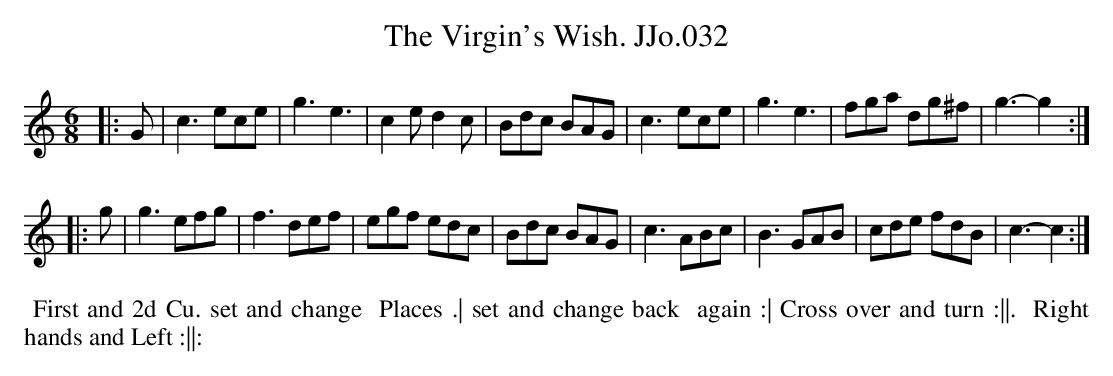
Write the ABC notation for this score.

X:1
T:Virgin's Wish. JJo.032, The
M:6/8
L:1/8
K:C
|: G |\
c3 ece | g3 e3 | c2e d2c | Bdc BAG |\
c3 ece | g3 e3 | fga dg^f | g3-g2 :|
|: g |\
g3 efg | f3 def | egf edc | Bdc BAG |\
c3 ABc | B3 GAB | cde fdB | c3- c2 :|
